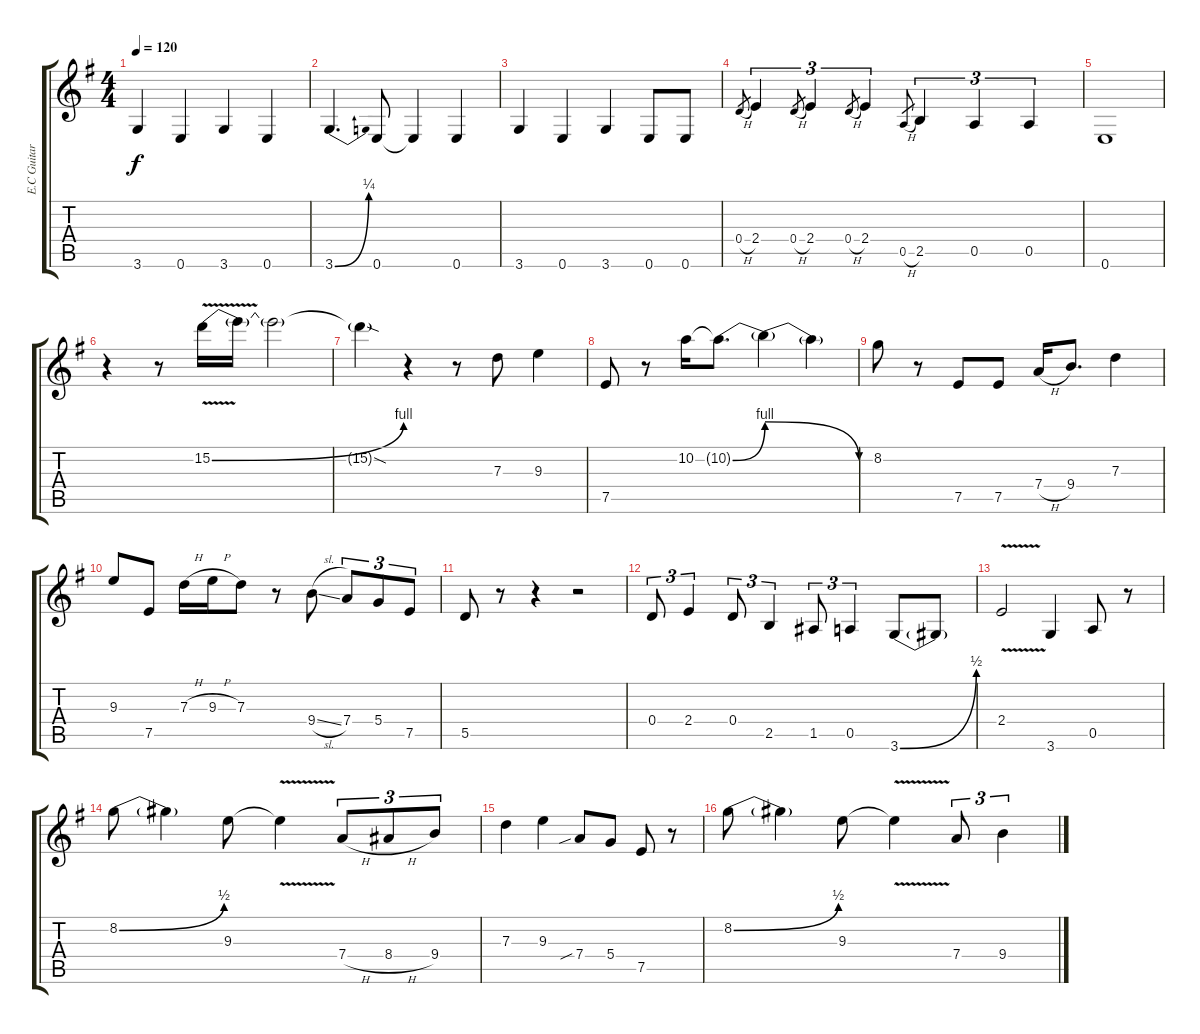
\track ("E.C Guitar" "E.C Guitar") {instrument overdrivenguitar}
\staff {score tabs}
\tuning (E4 B3 G3 D3 A2 E2) {hide}
\ts (4 4)
\tempo 120
\clef g2
\ks eminor
3.6.4{dy f} 0.6.4 3.6.4 0.6.4 |
3.6{be (bend 0 0 60 1)}.4{d} 0.6.8 0.6{t}.4 0.6.4 |
3.6.4 0.6.4 3.6.4 0.6.8 0.6.8 |
0.4{h}.8{gr} 2.4.4{tu (3 2)} 0.4{h}.8{gr} 2.4.4{tu (3 2)} 0.4{h}.8{gr} 2.4.4{tu (3 2)} 0.5{h}.8{gr} 2.5.4{tu (3 2)} 0.5.4{tu (3 2)} 0.5.4{tu (3 2)} |
0.6.1 |
r.4 r.8 15.2{be (bend 0 0 60 4) v}.16 15.2{t}.16 15.2{t}.2 |
15.2{sod t}.4 r.4 r.8 7.3.8 9.3.4 |
7.5.8 r.8 10.2.16 10.2{be (bend 0 0 60 4) t}.8{d} 10.2{be (release 0 4 60 0) t}.4 10.2{t}.4 |
8.2.8 r.8 7.5.8 7.5.8 7.4{h}.16 9.4.8{d} 7.3.4 |
9.3.8 7.5.8 7.3{h}.16 9.3{h}.16 7.3.8 r.8 9.4{sl}.8 7.4.8{tu (3 2)} 5.4.8{tu (3 2)} 7.5.8{tu (3 2)} |
5.5.8 r.8 r.4 r.2 |
0.4.8{tu (3 2)} 2.4.4{tu (3 2)} 0.4.8{tu (3 2)} 2.5.4{tu (3 2)} 1.5.8{tu (3 2)} 0.5.4{tu (3 2)} 3.6{be (bend 0 0 60 2)}.8 3.6{t}.8 |
2.4{v}.2 3.6.4 0.5.8 r.8 |
8.2{be (bend 0 0 60 2)}.8 8.2{t}.4 9.3.8 9.3{v t}.4 7.4{h}.8{tu (3 2)} 8.4{h}.8{tu (3 2)} 9.4.8{tu (3 2)} |
7.3.4 9.3.4 7.4{sib}.8 5.4.8 7.5.8 r.8 |
8.2{be (bend 0 0 60 2)}.8 8.2{t}.4 9.3.8 9.3{v t}.4 7.4.8{tu (3 2)} 9.4.4{tu (3 2)}
